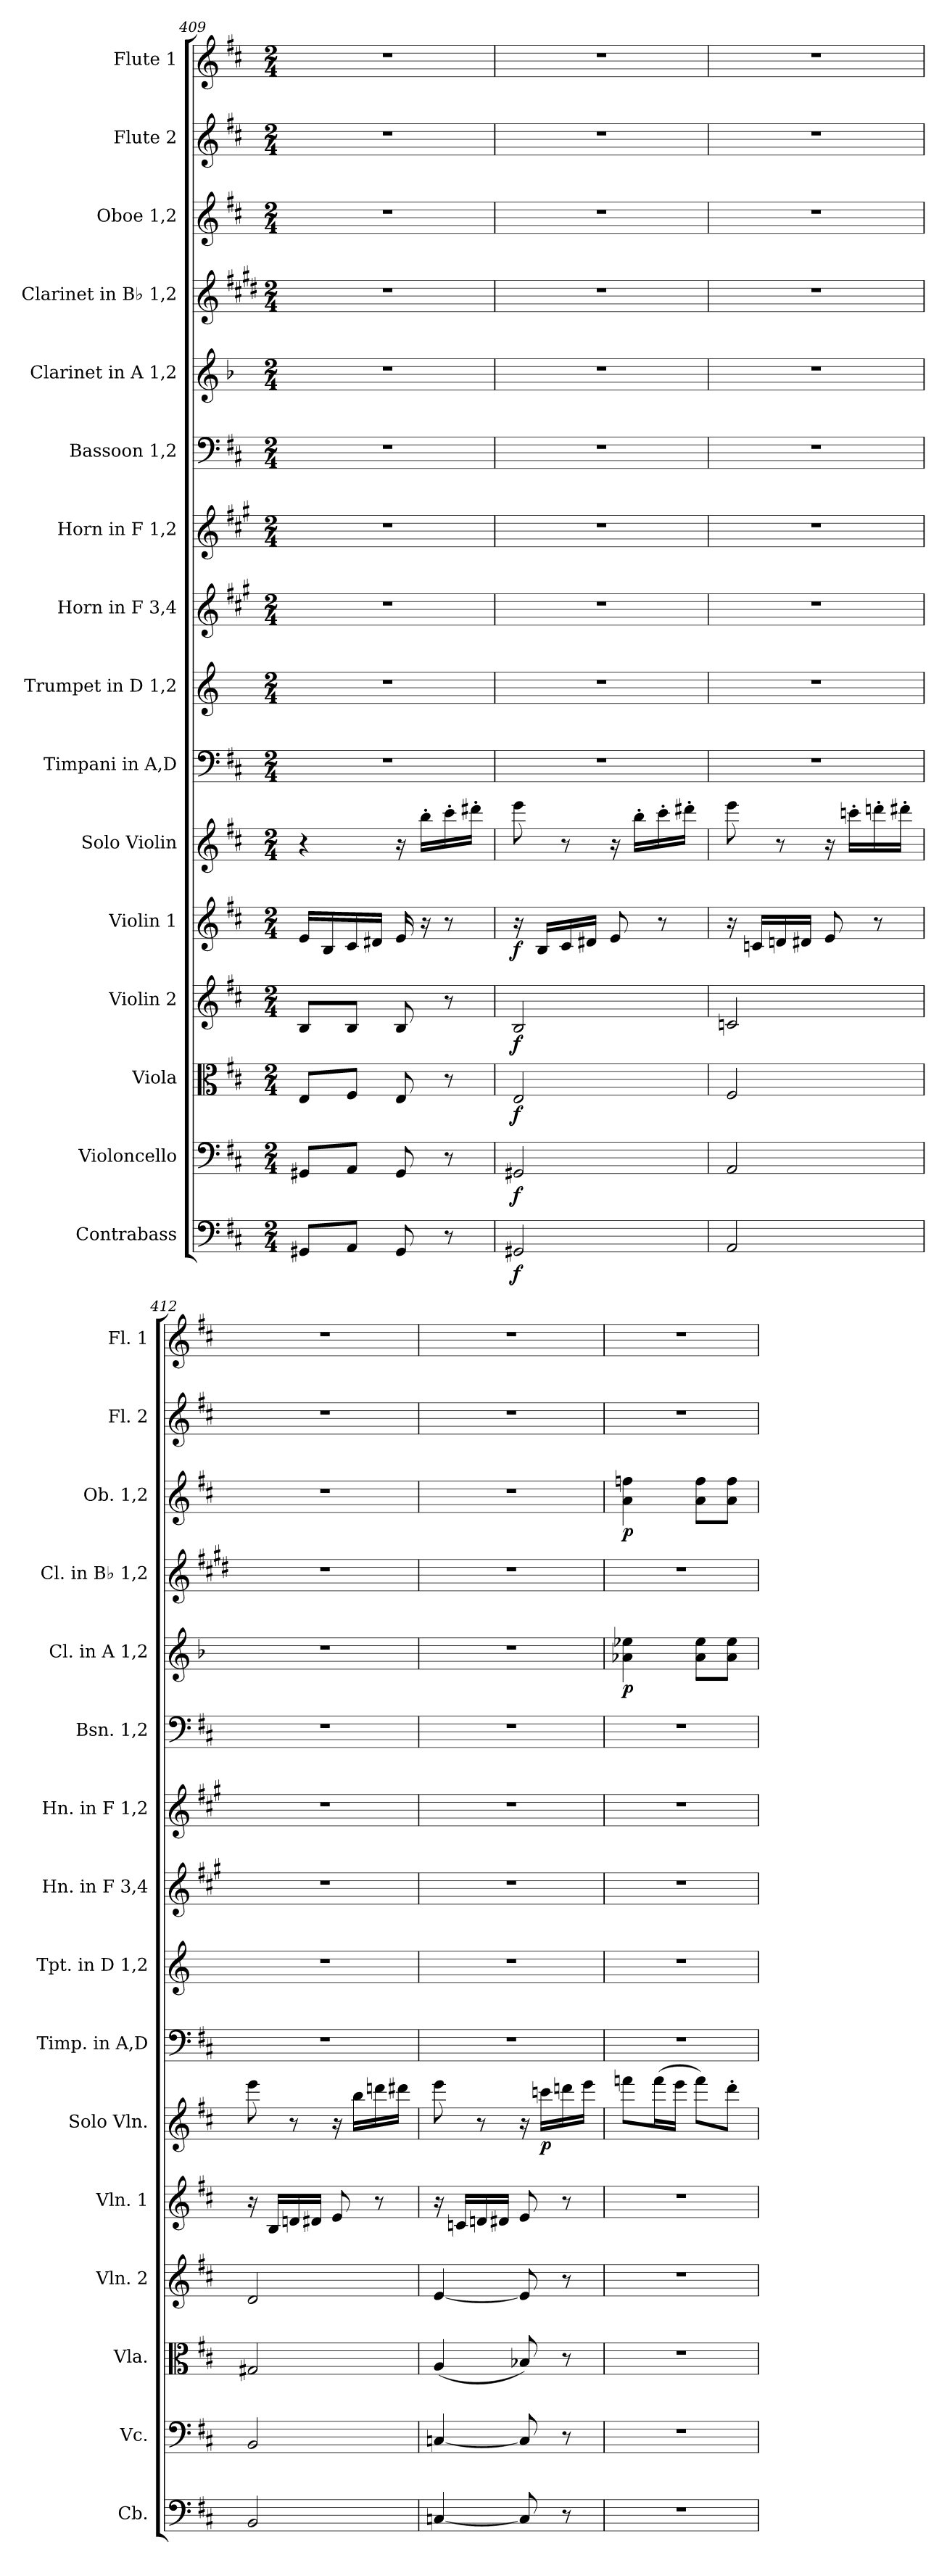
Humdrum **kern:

**kern	**dynam	**kern	**dynam	**kern	**dynam	**kern	**dynam	**kern	**dynam	**kern	**dynam	**kern	**kern	**kern	**kern	**kern	**kern	**dynam	**kern	**kern	**dynam	**kern	**kern
*part16	*part16	*part15	*part15	*part14	*part14	*part13	*part13	*part12	*part12	*part11	*part11	*part10	*part9	*part8	*part7	*part6	*part5	*part5	*part4	*part3	*part3	*part2	*part1
*staff16	*staff16	*staff15	*staff15	*staff14	*staff14	*staff13	*staff13	*staff12	*staff12	*staff11	*staff11	*staff10	*staff9	*staff8	*staff7	*staff6	*staff5	*staff5	*staff4	*staff3	*staff3	*staff2	*staff1
*I"Contrabass	*	*I"Violoncello	*	*I"Viola	*	*I"Violin 2	*	*I"Violin 1	*	*I"Solo Violin	*	*I"Timpani in A,D	*I"Trumpet in D 1,2	*I"Horn in F 3,4	*I"Horn in F 1,2	*I"Bassoon 1,2	*I"Clarinet in A 1,2	*	*I"Clarinet in B♭ 1,2	*I"Oboe 1,2	*	*I"Flute 2	*I"Flute 1
*I'Cb.	*	*I'Vc.	*	*I'Vla.	*	*I'Vln. 2	*	*I'Vln. 1	*	*I'Solo Vln.	*	*I'Timp. in A,D	*I'Tpt. in D 1,2	*I'Hn. in F 3,4	*I'Hn. in F 1,2	*I'Bsn. 1,2	*I'Cl. in A 1,2	*	*I'Cl. in B♭ 1,2	*I'Ob. 1,2	*	*I'Fl. 2	*I'Fl. 1
*clefF4	*	*clefF4	*	*clefC3	*	*clefG2	*	*clefG2	*	*clefG2	*	*clefF4	*clefG2	*clefG2	*clefG2	*clefF4	*clefG2	*	*clefG2	*clefG2	*	*clefG2	*clefG2
*ITrd7c12	*	*	*	*	*	*	*	*	*	*	*	*	*ITrd-1c-2	*ITrd4c7	*ITrd4c7	*	*ITrd2c3	*	*ITrd1c2	*	*	*	*
*k[f#c#]	*	*k[f#c#]	*	*k[f#c#]	*	*k[f#c#]	*	*k[f#c#]	*	*k[f#c#]	*	*k[f#c#]	*k[f#c#]	*k[f#c#]	*k[f#c#]	*k[f#c#]	*k[f#c#]	*	*k[f#c#]	*k[f#c#]	*	*k[f#c#]	*k[f#c#]
*M2/4	*	*M2/4	*	*M2/4	*	*M2/4	*	*M2/4	*	*M2/4	*	*M2/4	*M2/4	*M2/4	*M2/4	*M2/4	*M2/4	*	*M2/4	*M2/4	*	*M2/4	*M2/4
=409	=409	=409	=409	=409	=409	=409	=409	=409	=409	=409	=409	=409	=409	=409	=409	=409	=409	=409	=409	=409	=409	=409	=409
8GGG#X/L	.	8GG#X/L	.	8E/L	.	8B/L	.	16e/LL	.	4r	.	2r	2r	2r	2r	2r	2r	.	2r	2r	.	2r	2r
.	.	.	.	.	.	.	.	16B/	.	.	.	.	.	.	.	.	.	.	.	.	.	.	.
8AAA/J	.	8AA/J	.	8F#/J	.	8B/J	.	16c#/	.	.	.	.	.	.	.	.	.	.	.	.	.	.	.
.	.	.	.	.	.	.	.	16d#X/JJ	.	.	.	.	.	.	.	.	.	.	.	.	.	.	.
8GGG#/	.	8GG#/	.	8E/	.	8B/	.	16e/	.	16r	.	.	.	.	.	.	.	.	.	.	.	.	.
.	.	.	.	.	.	.	.	16r	.	16bb'\LL	.	.	.	.	.	.	.	.	.	.	.	.	.
8r	.	8r	.	8r	.	8r	.	8r	.	16ccc#'\	.	.	.	.	.	.	.	.	.	.	.	.	.
.	.	.	.	.	.	.	.	.	.	16ddd#X'\JJ	.	.	.	.	.	.	.	.	.	.	.	.	.
=410	=410	=410	=410	=410	=410	=410	=410	=410	=410	=410	=410	=410	=410	=410	=410	=410	=410	=410	=410	=410	=410	=410	=410
!	!LO:DY:b	!	!LO:DY:b	!	!LO:DY:b	!	!LO:DY:b	!	!LO:DY:b	!	!	!	!	!	!	!	!	!	!	!	!	!	!
2GGG#X/	f	2GG#X/	f	2E/	f	2B/	f	16r	f	8eee\	.	2r	2r	2r	2r	2r	2r	.	2r	2r	.	2r	2r
.	.	.	.	.	.	.	.	16B/LL	.	.	.	.	.	.	.	.	.	.	.	.	.	.	.
.	.	.	.	.	.	.	.	16c#/	.	8r	.	.	.	.	.	.	.	.	.	.	.	.	.
.	.	.	.	.	.	.	.	16d#X/JJ	.	.	.	.	.	.	.	.	.	.	.	.	.	.	.
.	.	.	.	.	.	.	.	8e/	.	16r	.	.	.	.	.	.	.	.	.	.	.	.	.
.	.	.	.	.	.	.	.	.	.	16bb'\LL	.	.	.	.	.	.	.	.	.	.	.	.	.
.	.	.	.	.	.	.	.	8r	.	16ccc#'\	.	.	.	.	.	.	.	.	.	.	.	.	.
.	.	.	.	.	.	.	.	.	.	16ddd#X'\JJ	.	.	.	.	.	.	.	.	.	.	.	.	.
!!LO:PB:g=z
=411	=411	=411	=411	=411	=411	=411	=411	=411	=411	=411	=411	=411	=411	=411	=411	=411	=411	=411	=411	=411	=411	=411	=411
2AAA/	.	2AA/	.	2F#/	.	2cn/	.	16r	.	8eee\	.	2r	2r	2r	2r	2r	2r	.	2r	2r	.	2r	2r
.	.	.	.	.	.	.	.	16cn/LL	.	.	.	.	.	.	.	.	.	.	.	.	.	.	.
.	.	.	.	.	.	.	.	16dn/	.	8r	.	.	.	.	.	.	.	.	.	.	.	.	.
.	.	.	.	.	.	.	.	16d#X/JJ	.	.	.	.	.	.	.	.	.	.	.	.	.	.	.
.	.	.	.	.	.	.	.	8e/	.	16r	.	.	.	.	.	.	.	.	.	.	.	.	.
.	.	.	.	.	.	.	.	.	.	16cccn'\LL	.	.	.	.	.	.	.	.	.	.	.	.	.
.	.	.	.	.	.	.	.	8r	.	16dddn'\	.	.	.	.	.	.	.	.	.	.	.	.	.
.	.	.	.	.	.	.	.	.	.	16ddd#X'\JJ	.	.	.	.	.	.	.	.	.	.	.	.	.
=412	=412	=412	=412	=412	=412	=412	=412	=412	=412	=412	=412	=412	=412	=412	=412	=412	=412	=412	=412	=412	=412	=412	=412
2BBB/	.	2BB/	.	2G#X/	.	2d/	.	16r	.	8eee\	.	2r	2r	2r	2r	2r	2r	.	2r	2r	.	2r	2r
.	.	.	.	.	.	.	.	16B/LL	.	.	.	.	.	.	.	.	.	.	.	.	.	.	.
.	.	.	.	.	.	.	.	16dn/	.	8r	.	.	.	.	.	.	.	.	.	.	.	.	.
.	.	.	.	.	.	.	.	16d#X/JJ	.	.	.	.	.	.	.	.	.	.	.	.	.	.	.
.	.	.	.	.	.	.	.	8e/	.	16r	.	.	.	.	.	.	.	.	.	.	.	.	.
.	.	.	.	.	.	.	.	.	.	16bb\LL	.	.	.	.	.	.	.	.	.	.	.	.	.
.	.	.	.	.	.	.	.	8r	.	16dddn\	.	.	.	.	.	.	.	.	.	.	.	.	.
.	.	.	.	.	.	.	.	.	.	16ddd#X\JJ	.	.	.	.	.	.	.	.	.	.	.	.	.
=413	=413	=413	=413	=413	=413	=413	=413	=413	=413	=413	=413	=413	=413	=413	=413	=413	=413	=413	=413	=413	=413	=413	=413
[4CCn/	.	[4Cn/	.	(<4A/	.	[4e/	.	16r	.	8eee\	.	2r	2r	2r	2r	2r	2r	.	2r	2r	.	2r	2r
.	.	.	.	.	.	.	.	16cn/LL	.	.	.	.	.	.	.	.	.	.	.	.	.	.	.
.	.	.	.	.	.	.	.	16dn/	.	8r	.	.	.	.	.	.	.	.	.	.	.	.	.
.	.	.	.	.	.	.	.	16d#X/JJ	.	.	.	.	.	.	.	.	.	.	.	.	.	.	.
8CC/]	.	8C/]	.	8B-X/)	.	8e/]	.	8e/	.	16r	.	.	.	.	.	.	.	.	.	.	.	.	.
!	!	!	!	!	!	!	!	!	!	!	!LO:DY:b	!	!	!	!	!	!	!	!	!	!	!	!
.	.	.	.	.	.	.	.	.	.	16cccn\LL	p	.	.	.	.	.	.	.	.	.	.	.	.
8r	.	8r	.	8r	.	8r	.	8r	.	16dddn\	.	.	.	.	.	.	.	.	.	.	.	.	.
.	.	.	.	.	.	.	.	.	.	16eee\JJ	.	.	.	.	.	.	.	.	.	.	.	.	.
=414	=414	=414	=414	=414	=414	=414	=414	=414	=414	=414	=414	=414	=414	=414	=414	=414	=414	=414	=414	=414	=414	=414	=414
!	!	!	!	!	!	!	!	!	!	!	!	!	!	!	!	!	!	!LO:DY:b	!	!	!LO:DY:b	!	!
2r	.	2r	.	2r	.	2r	.	2r	.	8fffn\L	.	2r	2r	2r	2r	2r	4fn\ 4ccn\	p	2r	4a\ 4ffn\	p	2r	2r
.	.	.	.	.	.	.	.	.	.	(>16fff\L	.	.	.	.	.	.	.	.	.	.	.	.	.
.	.	.	.	.	.	.	.	.	.	16eee\JJ	.	.	.	.	.	.	.	.	.	.	.	.	.
.	.	.	.	.	.	.	.	.	.	8fff\L)	.	.	.	.	.	.	8f\ 8cc\L	.	.	8a\ 8ff\L	.	.	.
.	.	.	.	.	.	.	.	.	.	8ddd'\J	.	.	.	.	.	.	8f\ 8cc\J	.	.	8a\ 8ff\J	.	.	.
=	=	=	=	=	=	=	=	=	=	=	=	=	=	=	=	=	=	=	=	=	=	=	=
*-	*-	*-	*-	*-	*-	*-	*-	*-	*-	*-	*-	*-	*-	*-	*-	*-	*-	*-	*-	*-	*-	*-	*-
